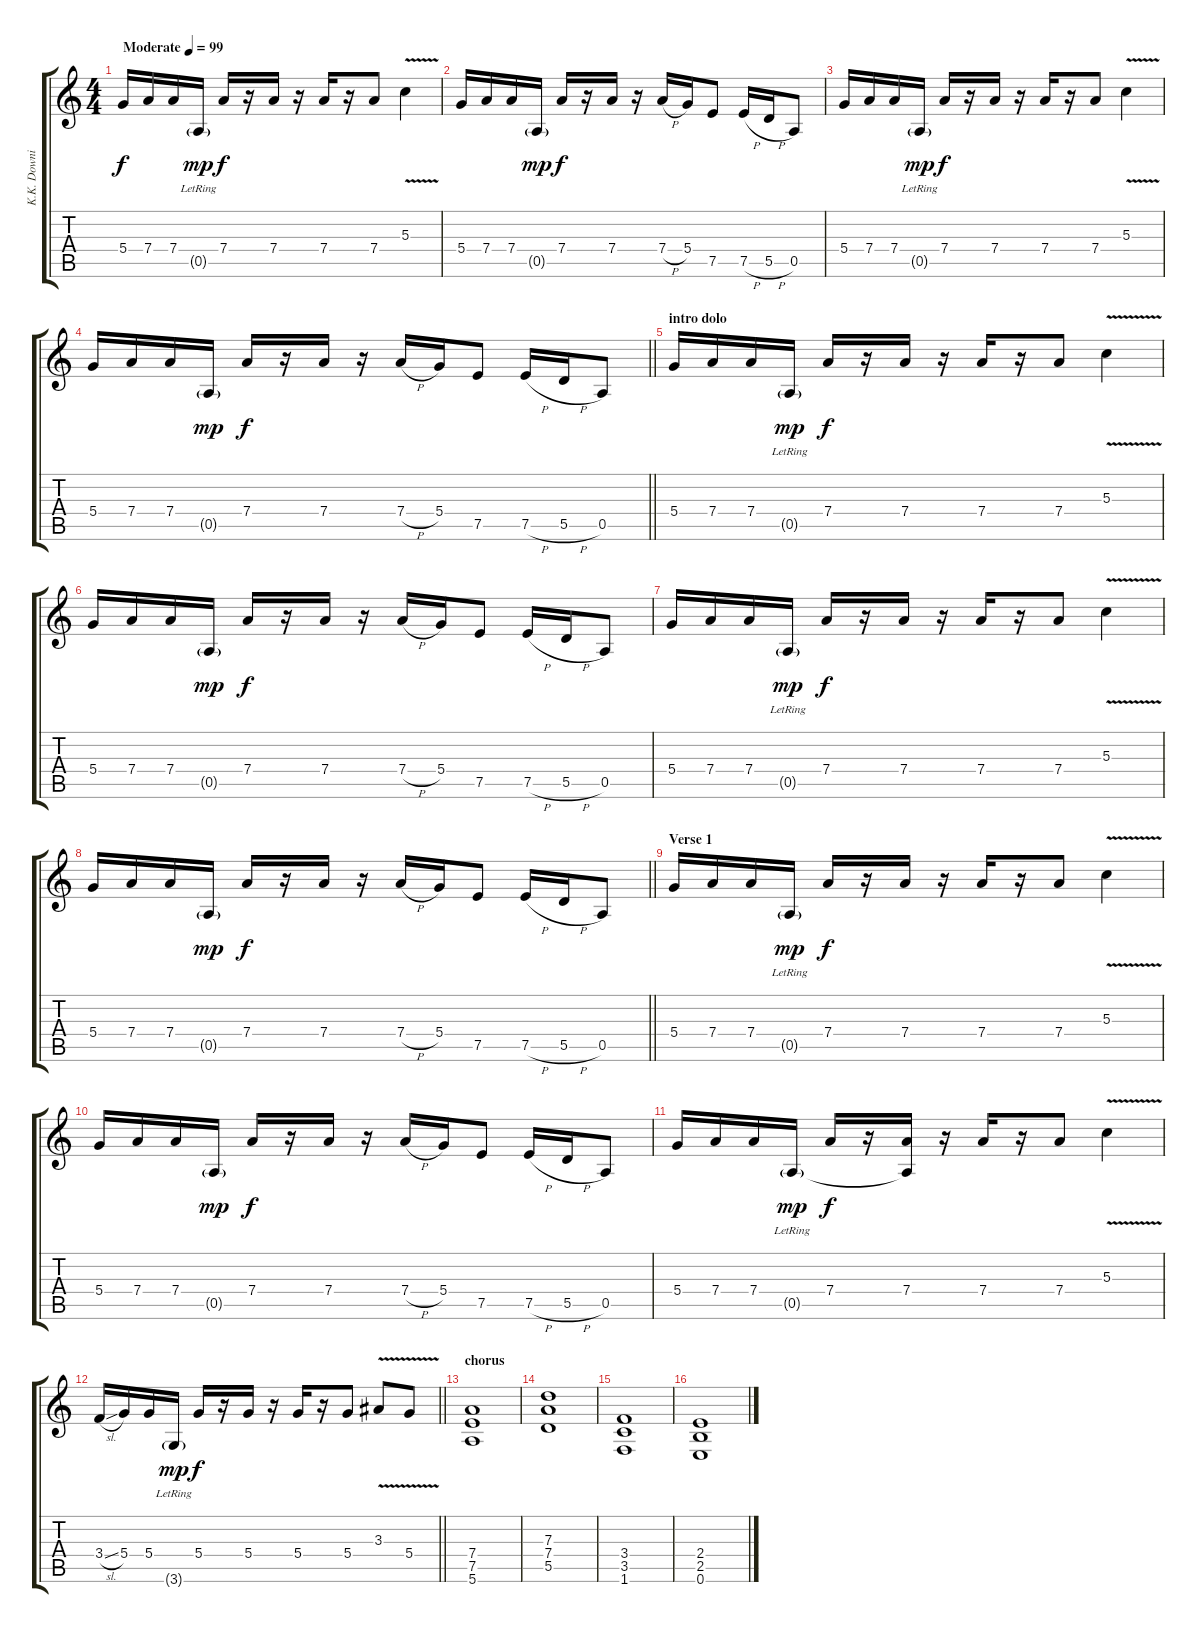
\track ("K.K. Downing" "K.K. Downi") {instrument distortionguitar}
\staff {score tabs}
\tuning (E4 B3 G3 D3 A2 E2) {hide}
\ts (4 4)
\tempo (99 "Moderate")
\clef g2
\ks c
5.4.16{dy f instrument distortionguitar} 7.4.16 7.4.16 0.5{g lr}.16{dy mp} 7.4.16{dy f} r.16 7.4.16 r.16 7.4.16 r.16 7.4.8 5.3{v}.4 |
5.4.16 7.4.16 7.4.16 0.5{g}.16{dy mp} 7.4.16{dy f} r.16 7.4.16 r.16 7.4{h}.16 5.4.16 7.5.8 7.5{h}.16 5.5{h}.16 0.5.8 |
5.4.16 7.4.16 7.4.16 0.5{g lr}.16{dy mp} 7.4.16{dy f} r.16 7.4.16 r.16 7.4.16 r.16 7.4.8 5.3{v}.4 |
\barLineRight lightlight
5.4.16 7.4.16 7.4.16 0.5{g}.16{dy mp} 7.4.16{dy f} r.16 7.4.16 r.16 7.4{h}.16 5.4.16 7.5.8 7.5{h}.16 5.5{h}.16 0.5.8 |
\section ("" "intro dolo")
5.4.16 7.4.16 7.4.16 0.5{g lr}.16{dy mp} 7.4.16{dy f} r.16 7.4.16 r.16 7.4.16 r.16 7.4.8 5.3{v}.4 |
5.4.16 7.4.16 7.4.16 0.5{g}.16{dy mp} 7.4.16{dy f} r.16 7.4.16 r.16 7.4{h}.16 5.4.16 7.5.8 7.5{h}.16 5.5{h}.16 0.5.8 |
5.4.16 7.4.16 7.4.16 0.5{g lr}.16{dy mp} 7.4.16{dy f} r.16 7.4.16 r.16 7.4.16 r.16 7.4.8 5.3{v}.4 |
\barLineRight lightlight
5.4.16 7.4.16 7.4.16 0.5{g}.16{dy mp} 7.4.16{dy f} r.16 7.4.16 r.16 7.4{h}.16 5.4.16 7.5.8 7.5{h}.16 5.5{h}.16 0.5.8 |
\section ("" "Verse 1")
5.4.16 7.4.16 7.4.16 0.5{g lr}.16{dy mp} 7.4.16{dy f} r.16 7.4.16 r.16 7.4.16 r.16 7.4.8 5.3{v}.4 |
5.4.16 7.4.16 7.4.16 0.5{g}.16{dy mp} 7.4.16{dy f} r.16 7.4.16 r.16 7.4{h}.16 5.4.16 7.5.8 7.5{h}.16 5.5{h}.16 0.5.8 |
5.4.16 7.4.16 7.4.16 0.5{g lr}.16{dy mp} 7.4.16{dy f} r.16 (7.4 0.5{t}).16 r.16 7.4.16 r.16 7.4.8 5.3{v}.4 |
\barLineRight lightlight
3.4{sl}.16 5.4.16 5.4.16 3.6{g lr}.16{dy mp} 5.4.16{dy f} r.16 5.4.16 r.16 5.4.16 r.16 5.4.8 3.3{v}.8 5.4{v}.8 |
\section ("" "chorus")
(7.4 7.5 5.6).1 |
(7.3 7.4 5.5).1 |
(3.4 3.5 1.6).1 |
(2.4 2.5 0.6).1
